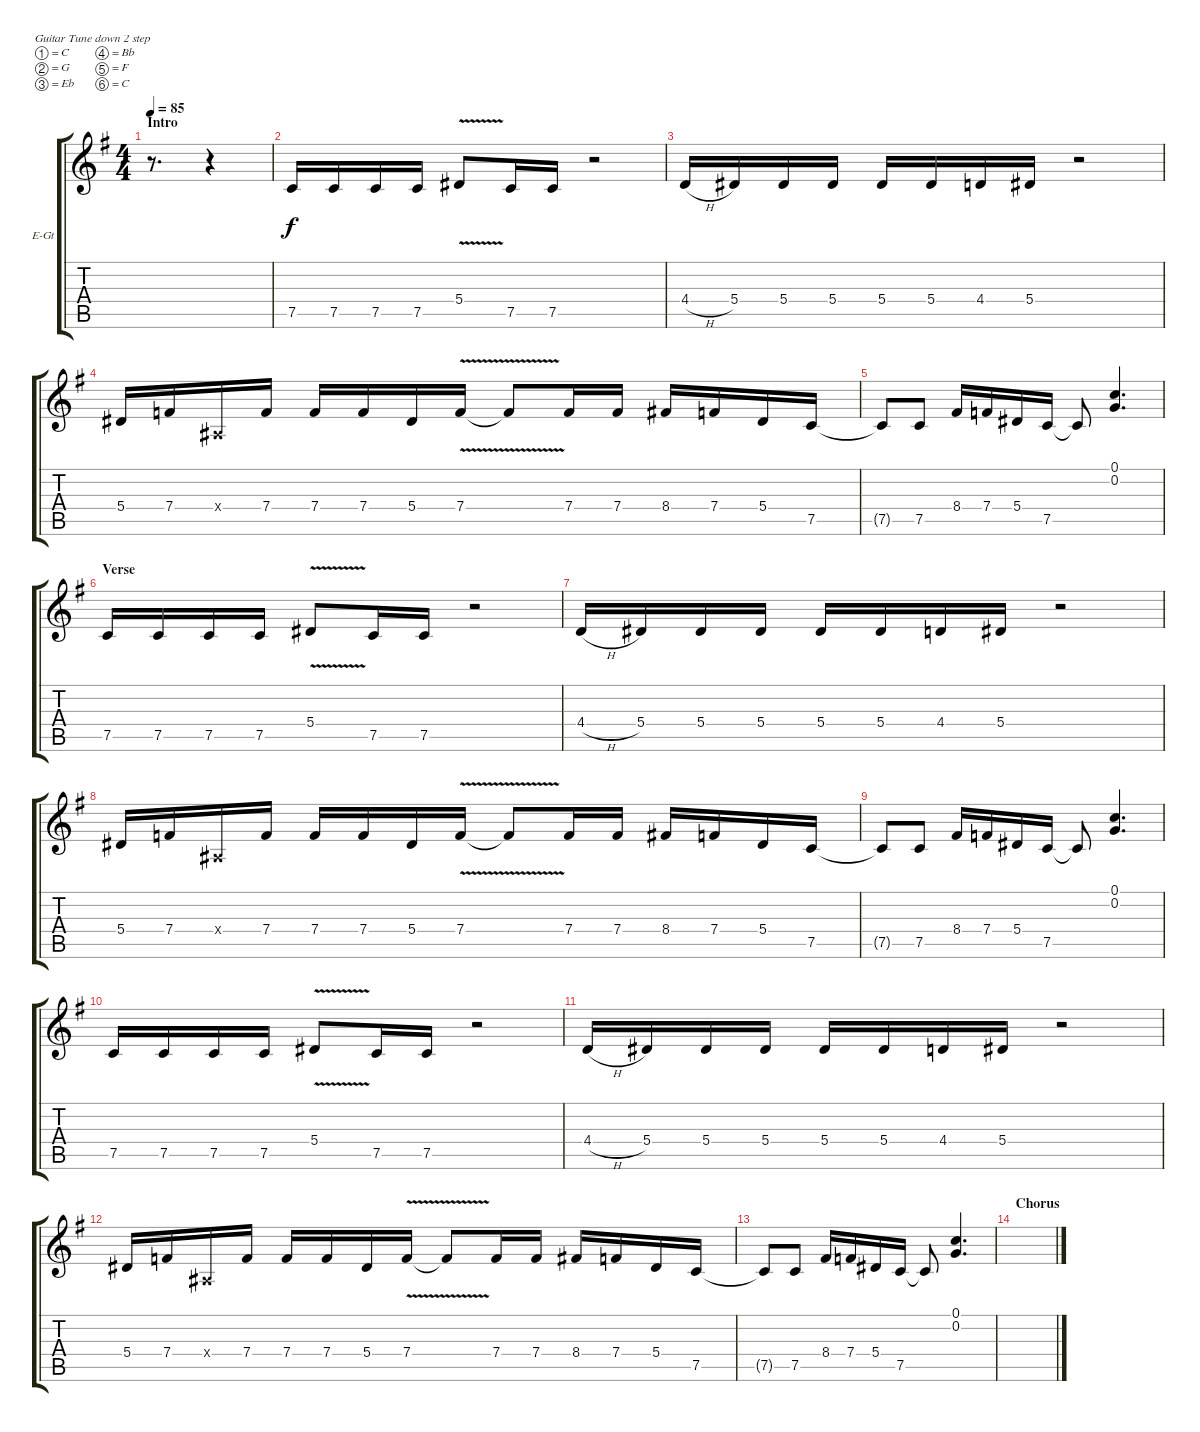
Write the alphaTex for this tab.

\defaultSystemsLayout 4
\bracketExtendMode groupsimilarinstruments
\firstSystemTrackNameOrientation horizontal
\otherSystemsTrackNameOrientation horizontal
\track ("Guitar 2" "E-Gt") {instrument distortionguitar}
\staff {score tabs}
\tuning (C4 G3 Eb3 Bb2 F2 C2)
\ts (4 4)
\section ("" "Intro")
\ac
\tempo 85
\clef g2
\ks g
r.8{d dy f instrument distortionguitar} r.4 |
7.5.16 7.5.16 7.5.16 7.5.16 5.4{v}.8 7.5.16 7.5.16 r.2 |
4.4{h}.16 5.4.16 5.4.16 5.4.16 5.4.16 5.4.16 4.4.16 5.4.16 r.2 |
5.4.16 7.4.16 0.4{x}.16 7.4.16 7.4.16 7.4.16 5.4.16 7.4{v}.16 7.4{v t}.8 7.4.16 7.4.16 8.4.16 7.4.16 5.4.16 7.5.16 |
7.5{t}.8 7.5.8 8.4.16 7.4.16 5.4.16 7.5.16 7.5{t}.8 (0.1 0.2).4{d} |
\section ("" "Verse")
7.5.16 7.5.16 7.5.16 7.5.16 5.4{v}.8 7.5.16 7.5.16 r.2 |
4.4{h}.16 5.4.16 5.4.16 5.4.16 5.4.16 5.4.16 4.4.16 5.4.16 r.2 |
5.4.16 7.4.16 0.4{x}.16 7.4.16 7.4.16 7.4.16 5.4.16 7.4{v}.16 7.4{v t}.8 7.4.16 7.4.16 8.4.16 7.4.16 5.4.16 7.5.16 |
7.5{t}.8 7.5.8 8.4.16 7.4.16 5.4.16 7.5.16 7.5{t}.8 (0.1 0.2).4{d} |
7.5.16 7.5.16 7.5.16 7.5.16 5.4{v}.8 7.5.16 7.5.16 r.2 |
4.4{h}.16 5.4.16 5.4.16 5.4.16 5.4.16 5.4.16 4.4.16 5.4.16 r.2 |
5.4.16 7.4.16 0.4{x}.16 7.4.16 7.4.16 7.4.16 5.4.16 7.4{v}.16 7.4{v t}.8 7.4.16 7.4.16 8.4.16 7.4.16 5.4.16 7.5.16 |
7.5{t}.8 7.5.8 8.4.16 7.4.16 5.4.16 7.5.16 7.5{t}.8 (0.1 0.2).4{d} |
\section ("" "Chorus")
